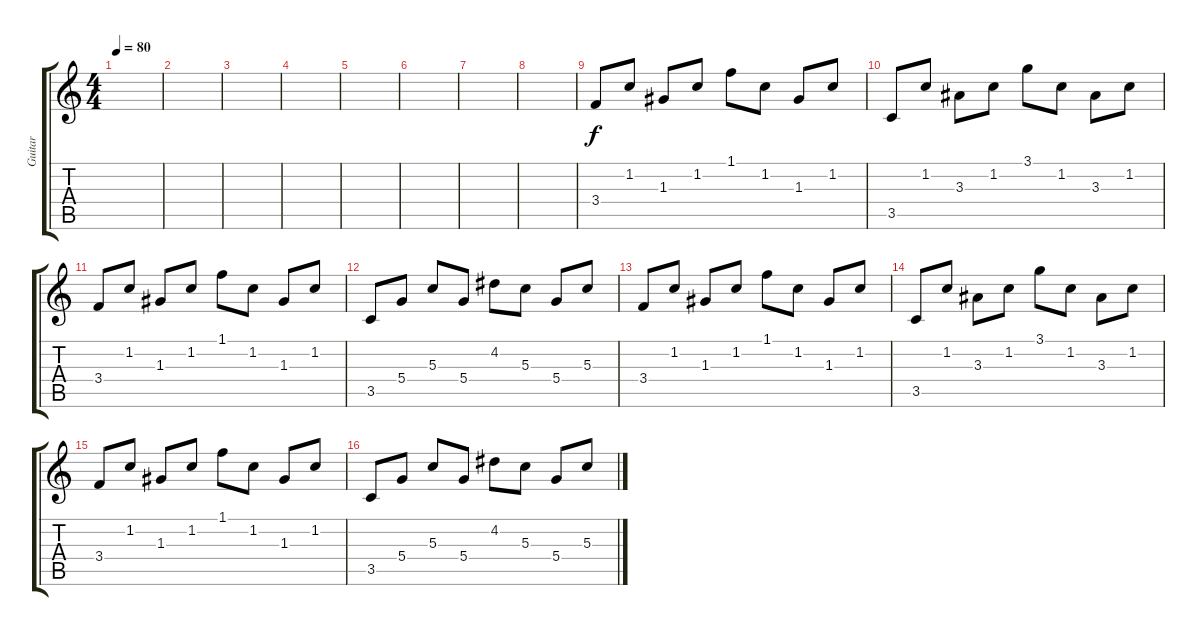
\track ("Guitar" "Guitar") {instrument acousticguitarsteel}
\staff {score tabs}
\tuning (E4 B3 G3 D3 A2 E2) {hide}
\ts (4 4)
\tempo 80
\clef g2
\ks c
|
|
|
|
|
|
|
|
3.4.8 1.2.8 1.3.8 1.2.8 1.1.8 1.2.8 1.3.8 1.2.8 |
3.5.8 1.2.8 3.3.8 1.2.8 3.1.8 1.2.8 3.3.8 1.2.8 |
3.4.8 1.2.8 1.3.8 1.2.8 1.1.8 1.2.8 1.3.8 1.2.8 |
3.5.8 5.4.8 5.3.8 5.4.8 4.2.8 5.3.8 5.4.8 5.3.8 |
3.4.8 1.2.8 1.3.8 1.2.8 1.1.8 1.2.8 1.3.8 1.2.8 |
3.5.8 1.2.8 3.3.8 1.2.8 3.1.8 1.2.8 3.3.8 1.2.8 |
3.4.8 1.2.8 1.3.8 1.2.8 1.1.8 1.2.8 1.3.8 1.2.8 |
3.5.8 5.4.8 5.3.8 5.4.8 4.2.8 5.3.8 5.4.8 5.3.8
